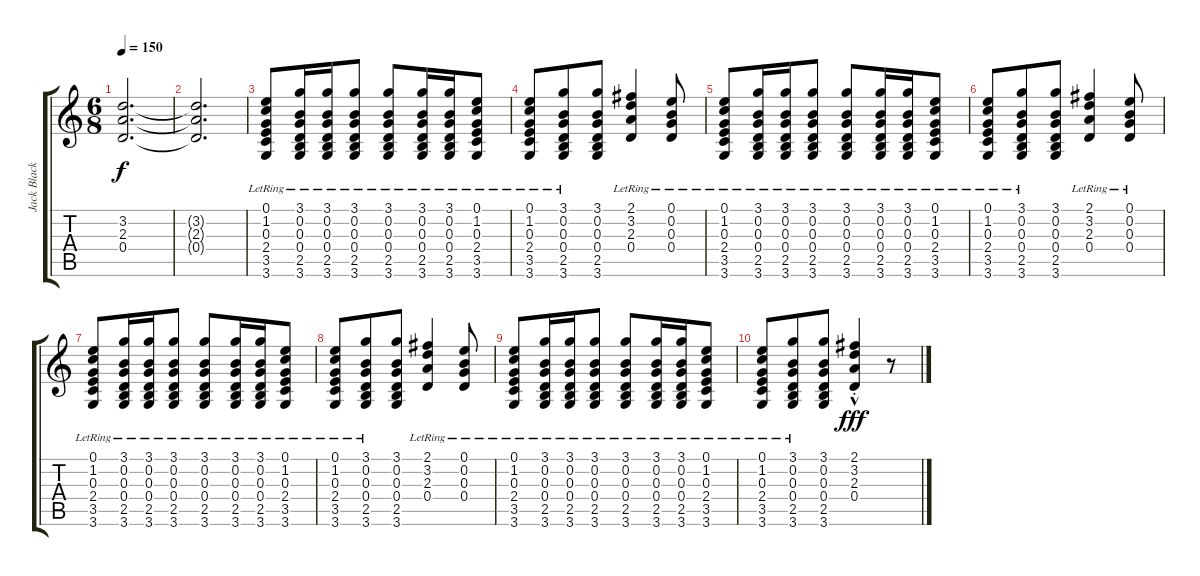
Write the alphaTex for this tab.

\track ("Jack Black" "Jack Black") {instrument acousticguitarsteel}
\staff {score tabs}
\tuning (E4 B3 G3 D3 A2 E2) {hide}
\ts (6 8)
\tempo 150
\clef g2
\ks c
(3.2{t} 2.3{t} 0.4{t}).2{d dy f} |
(3.2{t} 2.3{t} 0.4{t}).2{d} |
(0.1{lr} 1.2{lr} 0.3{lr} 2.4{lr} 3.5{lr} 3.6{lr}).8 (3.1{lr} 0.2{lr} 0.3{lr} 0.4{lr} 2.5{lr} 3.6{lr}).16 (3.1{lr} 0.2{lr} 0.3{lr} 0.4{lr} 2.5{lr} 3.6{lr}).16 (3.1{lr} 0.2{lr} 0.3{lr} 0.4{lr} 2.5{lr} 3.6{lr}).8 (3.1{lr} 0.2{lr} 0.3{lr} 0.4{lr} 2.5{lr} 3.6{lr}).8 (3.1{lr} 0.2{lr} 0.3{lr} 0.4{lr} 2.5{lr} 3.6{lr}).16 (3.1{lr} 0.2{lr} 0.3{lr} 0.4{lr} 2.5{lr} 3.6{lr}).16 (0.1{lr} 1.2{lr} 0.3{lr} 2.4{lr} 3.5{lr} 3.6{lr}).8 |
(0.1{lr} 1.2{lr} 0.3{lr} 2.4{lr} 3.5{lr} 3.6{lr}).8 (3.1{lr} 0.2{lr} 0.3{lr} 0.4{lr} 2.5{lr} 3.6{lr}).8 (3.1 0.2 0.3 0.4 2.5 3.6).8 (2.1{lr} 3.2{lr} 2.3{lr} 0.4{lr}).4 (0.1{lr} 0.2{lr} 0.3{lr} 0.4{lr}).8 |
(0.1{lr} 1.2{lr} 0.3{lr} 2.4{lr} 3.5{lr} 3.6{lr}).8 (3.1{lr} 0.2{lr} 0.3{lr} 0.4{lr} 2.5{lr} 3.6{lr}).16 (3.1{lr} 0.2{lr} 0.3{lr} 0.4{lr} 2.5{lr} 3.6{lr}).16 (3.1{lr} 0.2{lr} 0.3{lr} 0.4{lr} 2.5{lr} 3.6{lr}).8 (3.1{lr} 0.2{lr} 0.3{lr} 0.4{lr} 2.5{lr} 3.6{lr}).8 (3.1{lr} 0.2{lr} 0.3{lr} 0.4{lr} 2.5{lr} 3.6{lr}).16 (3.1{lr} 0.2{lr} 0.3{lr} 0.4{lr} 2.5{lr} 3.6{lr}).16 (0.1{lr} 1.2{lr} 0.3{lr} 2.4{lr} 3.5{lr} 3.6{lr}).8 |
(0.1{lr} 1.2{lr} 0.3{lr} 2.4{lr} 3.5{lr} 3.6{lr}).8 (3.1{lr} 0.2{lr} 0.3{lr} 0.4{lr} 2.5{lr} 3.6{lr}).8 (3.1 0.2 0.3 0.4 2.5 3.6).8 (2.1{lr} 3.2{lr} 2.3{lr} 0.4{lr}).4 (0.1{lr} 0.2{lr} 0.3{lr} 0.4{lr}).8 |
(0.1{lr} 1.2{lr} 0.3{lr} 2.4{lr} 3.5{lr} 3.6{lr}).8 (3.1{lr} 0.2{lr} 0.3{lr} 0.4{lr} 2.5{lr} 3.6{lr}).16 (3.1{lr} 0.2{lr} 0.3{lr} 0.4{lr} 2.5{lr} 3.6{lr}).16 (3.1{lr} 0.2{lr} 0.3{lr} 0.4{lr} 2.5{lr} 3.6{lr}).8 (3.1{lr} 0.2{lr} 0.3{lr} 0.4{lr} 2.5{lr} 3.6{lr}).8 (3.1{lr} 0.2{lr} 0.3{lr} 0.4{lr} 2.5{lr} 3.6{lr}).16 (3.1{lr} 0.2{lr} 0.3{lr} 0.4{lr} 2.5{lr} 3.6{lr}).16 (0.1{lr} 1.2{lr} 0.3{lr} 2.4{lr} 3.5{lr} 3.6{lr}).8 |
(0.1{lr} 1.2{lr} 0.3{lr} 2.4{lr} 3.5{lr} 3.6{lr}).8 (3.1{lr} 0.2{lr} 0.3{lr} 0.4{lr} 2.5{lr} 3.6{lr}).8 (3.1 0.2 0.3 0.4 2.5 3.6).8 (2.1{lr} 3.2{lr} 2.3{lr} 0.4{lr}).4 (0.1{lr} 0.2{lr} 0.3{lr} 0.4{lr}).8 |
(0.1{lr} 1.2{lr} 0.3{lr} 2.4{lr} 3.5{lr} 3.6{lr}).8 (3.1{lr} 0.2{lr} 0.3{lr} 0.4{lr} 2.5{lr} 3.6{lr}).16 (3.1{lr} 0.2{lr} 0.3{lr} 0.4{lr} 2.5{lr} 3.6{lr}).16 (3.1{lr} 0.2{lr} 0.3{lr} 0.4{lr} 2.5{lr} 3.6{lr}).8 (3.1{lr} 0.2{lr} 0.3{lr} 0.4{lr} 2.5{lr} 3.6{lr}).8 (3.1{lr} 0.2{lr} 0.3{lr} 0.4{lr} 2.5{lr} 3.6{lr}).16 (3.1{lr} 0.2{lr} 0.3{lr} 0.4{lr} 2.5{lr} 3.6{lr}).16 (0.1{lr} 1.2{lr} 0.3{lr} 2.4{lr} 3.5{lr} 3.6{lr}).8 |
(0.1{lr} 1.2{lr} 0.3{lr} 2.4{lr} 3.5{lr} 3.6{lr}).8 (3.1{lr} 0.2{lr} 0.3{lr} 0.4{lr} 2.5{lr} 3.6{lr}).8 (3.1 0.2 0.3 0.4 2.5 3.6).8 (2.1{hac st} 3.2{hac st} 2.3{hac st} 0.4{hac st}).4{dy fff} r.8
